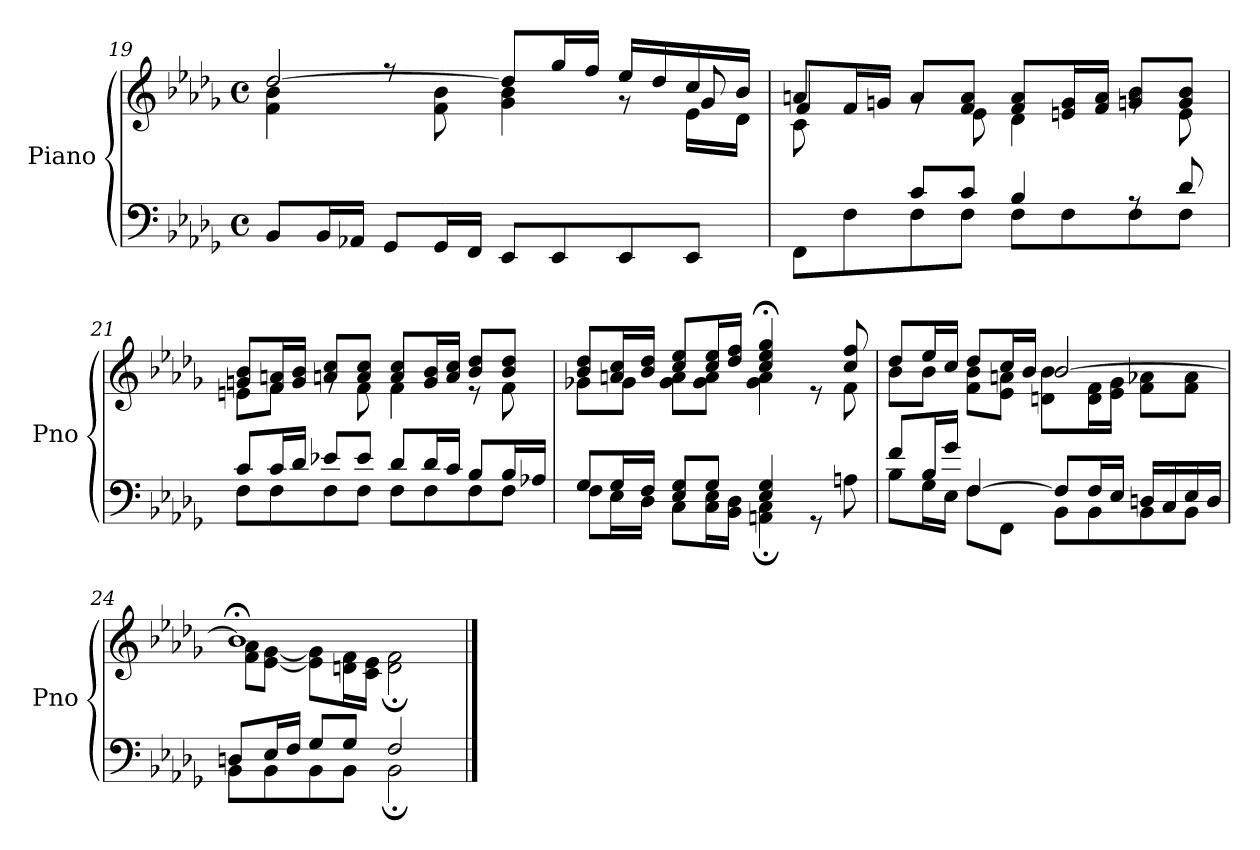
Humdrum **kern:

**kern	**kern
*part1	*part1
*staff2	*staff1
*I"Piano	*
*I'Pno	*
!!LO:LB:g=z
*clefF4	*clefG2
*k[b-e-a-d-g-]	*k[b-e-a-d-g-]
*M4/4	*M4/4
*met(c)	*met(c)
=19	=19
*	*^
*	*	*^
8BB-/L	[2dd-/	4f\ 4b-\	2..ryy
16BB-/L	.	.	.
16AA-X/JJ	.	.	.
8GG-/L	.	8rff	.
16GG-/L	.	8f\ 8b-\	.
16FF/JJ	.	.	.
8EE-/L	8dd-/L]	4g-\ 4b-\	.
8EE-/	16gg-/L	.	.
.	16ff/JJ	.	.
8EE-/	16ee-/LL	8rg	.
.	16dd-/	.	.
8EE-/J	16cc/	16e-\LL	8g-/
.	16b-/JJ	16d-\JJ	.
=20	=20	=20	=20
*^	*	*	*
8ryy	8FF\L	8an/L	4f/	8c\L
16An/L	8F\	16f/L	.	2..ryy
16B-/JJ	.	16gn/JJ	.	.
8c/L	8F\	8a/L	8rg	.
8c/J	8F\J	8f/ 8a/J	8e-\	.
4B-/	8F\L	8f/ 8a/L	4d-\	.
.	8F\	16en/ 16g/L	.	.
.	.	16f/ 16a/JJ	.	.
8rA	8F\	8gn/ 8b-/L	8rg	.
8d-/	8F\J	8g/ 8b-/J	8e\	.
*	*	*	*v	*v
=21	=21	=21	=21
8c/L	8F\L	8gn/ 8b-/L	8en\L
16c/L	8F\	16f/ 16an/L	8f\J
16d-/JJ	.	16g/ 16b-/JJ	.
8e-X/L	8F\	8an/ 8cc/L	8rg
8e-/J	8F\J	8a/ 8cc/J	8f\
8d-/L	8F\L	8a/ 8cc/L	4f\
16d-/L	8F\	16g/ 16b-/L	.
16c/JJ	.	16a/ 16cc/JJ	.
8B-/L	8F\	8b-/ 8dd-/L	8r
16B-/L	8F\J	8b-/ 8dd-/J	8f\
16A-X/JJ	.	.	.
!!LO:LB:g=z	!!
=22	=22	=22	=22
8G-/L	8F\L	8b-/ 8dd-/L	8g-X\L
16G-/L	16E-\L	16an/ 16cc/L	8g-\J
16F/JJ	16D-\JJ	16b-/ 16dd-/JJ	.
8E-/ 8G-/L	8C\L	8cc/ 8ee-/L	8g-\ 8a\L
8G-/J	16C\ 16E-\L	16cc/ 16ee-/L	8g-\ 8a\J
.	16BB-\ 16D-\JJ	16dd-/ 16ff/JJ	.
4E-/ 4G-/	4AAn\; 4C\;	4cc/;< 4ee-/;< 4gg-/;<	4g-\ 4a\
8rGG	4ryy	8re	8ryy
8An\	.	8cc/ 8ff/	8f\
=23	=23	=23	=23
8f/L	8B-\L	8dd-/L	8b-\L
16B-/L	16G-\L	16ee-/L	8b-\J
16g-/JJ	16E-\JJ	16cc/JJ	.
[4F/	8F\L	8dd-/L	8f\ 8b-\L
.	8FF\J	16cc/L	8e-\ 8an\J
.	.	16b-/JJ	.
8F/L]	8BB-\L	[2b-/	8dn\ 8b-\L
16F/L	8BB-\	.	16d\ 16f\L
16E-/JJ	.	.	16e-\ 16g-\JJ
16Dn/LL	8BB-\	.	8f\ 8a-X\L
16C/	.	.	.
16E-/	8BB-\J	.	8f\ 8a-\J
16D/JJ	.	.	.
=24	=24	=24	=24
8Dn/L	8BB-\L	1b-;<]	8f\ 8a-\L
16E-/L	8BB-\	.	[8e-\ [8g-\J
16F/JJ	.	.	.
8G-/L	8BB-\	.	8e-\] 8g-\]L
8G-/J	8BB-\J	.	16dn\ 16f\L
.	.	.	16c\ 16e-\JJ
2F/	2BB-;\	.	2d\; 2f\;
*v	*v	*	*
*	*v	*v
==	==
*-	*-
